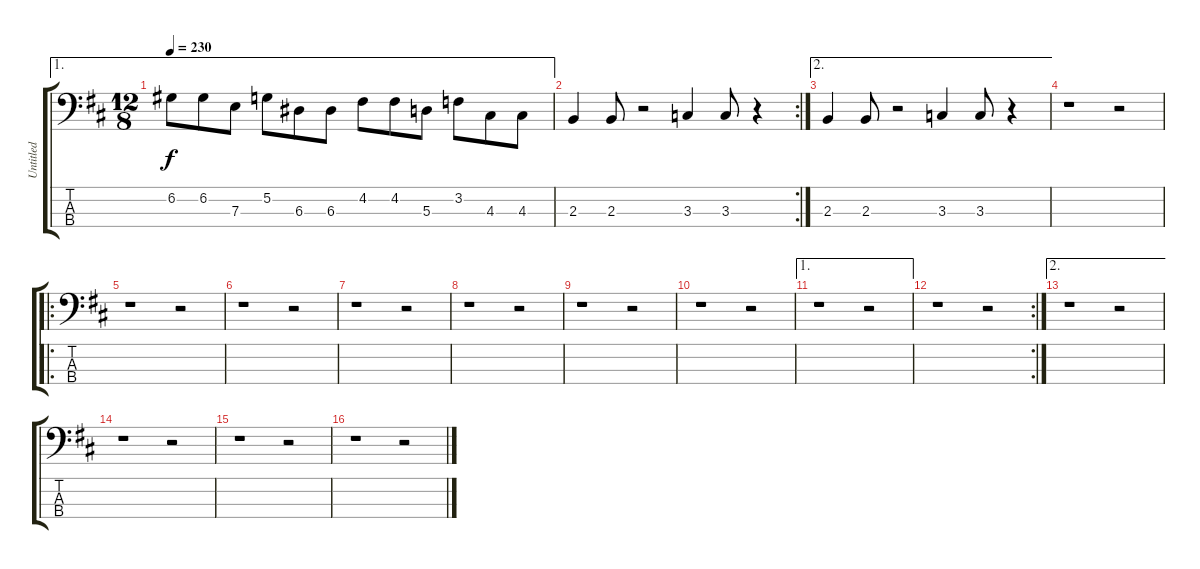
\track ("Untitled" "Untitled") {instrument electricbassfinger}
\staff {score tabs}
\tuning (G2 D2 A1 E1) {hide}
\ae 1
\ts (12 8)
\tempo 230
\clef f4
\ks d
6.2.8{dy f} 6.2.8 7.3.8 5.2.8 6.3.8 6.3.8 4.2.8 4.2.8 5.3.8 3.2.8 4.3.8 4.3.8 |
\rc 2
2.3.4 2.3.8 r.2 3.3.4 3.3.8 r.4 |
\ae 2
2.3.4 2.3.8 r.2 3.3.4 3.3.8 r.4 |
r.1 r.2 |
\ro
r.1 r.2 |
r.1 r.2 |
r.1 r.2 |
r.1 r.2 |
r.1 r.2 |
r.1 r.2 |
\ae 1
r.1 r.2 |
\rc 2
r.1 r.2 |
\ae 2
r.1 r.2 |
r.1 r.2 |
r.1 r.2 |
r.1 r.2
